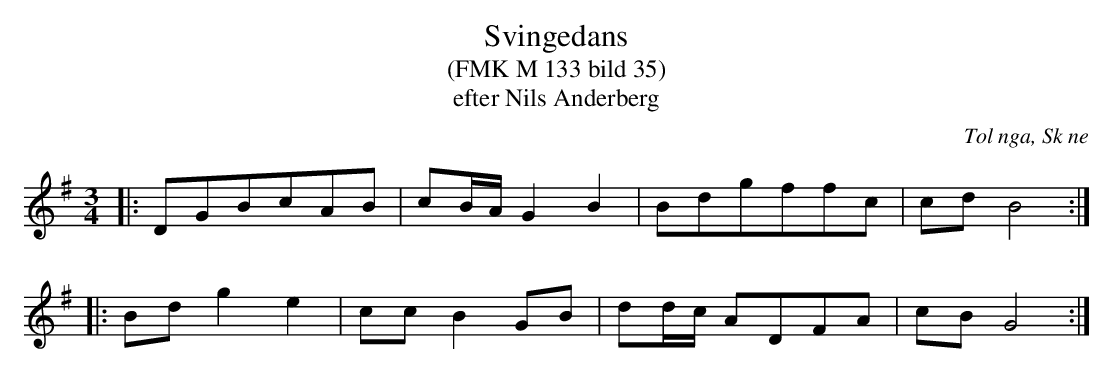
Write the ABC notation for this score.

X:1
T:Svingedans
T:(FMK M 133 bild 35)
T:efter Nils Anderberg
O:Tol nga, Sk ne
M:3/4
L:1/8
Q:108
K:G
|: DGBcAB | cB/A/ G2 B2 | Bdgffc | cd B4 :|
|: Bd g2 e2 | cc B2 GB | dd/c/ ADFA | cB G4 :|
